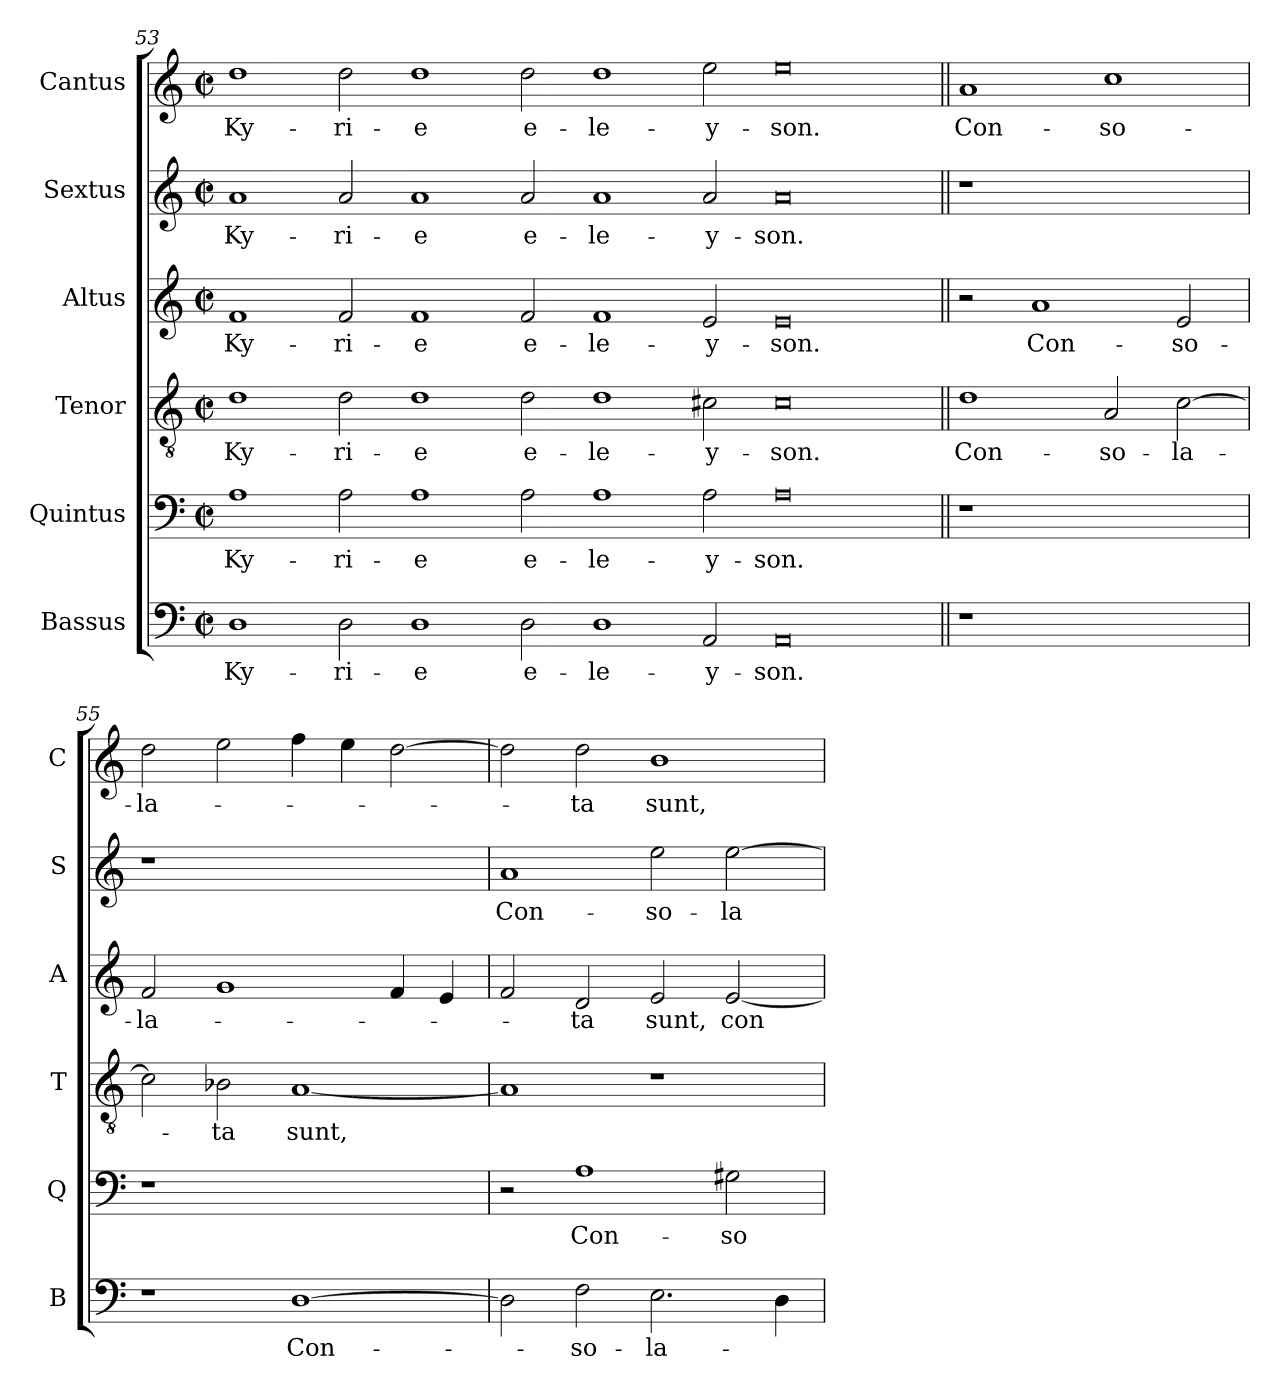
**kern	**text	**kern	**text	**kern	**text	**kern	**text	**kern	**text	**kern	**text
*part6	*part6	*part5	*part5	*part4	*part4	*part3	*part3	*part2	*part2	*part1	*part1
*staff6	*staff6	*staff5	*staff5	*staff4	*staff4	*staff3	*staff3	*staff2	*staff2	*staff1	*staff1
*I"Bassus	*	*I"Quintus	*	*I"Tenor	*	*I"Altus	*	*I"Sextus	*	*I"Cantus	*
*I'B	*	*I'Q	*	*I'T	*	*I'A	*	*I'S	*	*I'C	*
*clefF4	*	*clefF4	*	*clefGv2	*	*clefG2	*	*clefG2	*	*clefG2	*
*k[]	*	*k[]	*	*k[]	*	*k[]	*	*k[]	*	*k[]	*
*C:	*	*C:	*	*C:	*	*C:	*	*C:	*	*C:	*
*M2/2	*	*M2/2	*	*M2/2	*	*M2/2	*	*M2/2	*	*M2/2	*
*met(c|)	*	*met(c|)	*	*met(c|)	*	*met(c|)	*	*met(c|)	*	*met(c|)	*
=53	=53	=53	=53	=53	=53	=53	=53	=53	=53	=53	=53
!	!LO:LY:b	!	!LO:LY:b	!	!LO:LY:b	!	!LO:LY:b	!	!LO:LY:b	!	!LO:LY:b
1D	Ky-	1A	Ky-	1d	Ky-	1f	Ky-	1a	Ky-	1dd	Ky-
!	!LO:LY:b	!	!LO:LY:b	!	!LO:LY:b	!	!LO:LY:b	!	!LO:LY:b	!	!LO:LY:b
2D\	-ri-	2A\	-ri-	2d\	-ri-	2f/	-ri-	2a/	-ri-	2dd\	-ri-
!	!LO:LY:b	!	!LO:LY:b	!	!LO:LY:b	!	!LO:LY:b	!	!LO:LY:b	!	!LO:LY:b
1D	-e	1A	-e	1d	-e	1f	-e	1a	-e	1dd	-e
!	!LO:LY:b	!	!LO:LY:b	!	!LO:LY:b	!	!LO:LY:b	!	!LO:LY:b	!	!LO:LY:b
2D\	e-	2A\	e-	2d\	e-	2f/	e-	2a/	e-	2dd\	e-
!	!LO:LY:b	!	!LO:LY:b	!	!LO:LY:b	!	!LO:LY:b	!	!LO:LY:b	!	!LO:LY:b
1D	-le-	1A	-le-	1d	-le-	1f	-le-	1a	-le-	1dd	-le-
!	!LO:LY:b	!	!LO:LY:b	!	!LO:LY:b	!	!LO:LY:b	!	!LO:LY:b	!	!LO:LY:b
2AA/	-y-	2A\	-y-	2c#X\	-y-	2e/	-y-	2a/	-y-	2ee\	-y-
!	!LO:LY:b	!	!LO:LY:b	!	!LO:LY:b	!	!LO:LY:b	!	!LO:LY:b	!	!LO:LY:b
0AA	-son.	0A	-son.	0c#	-son.	0e	-son.	0a	-son.	0ee	-son.
!!LO:LB:g=z
=54||	=54||	=54||	=54||	=54||	=54||	=54||	=54||	=54||	=54||	=54||	=54||
!	!	!	!	!	!LO:LY:b	!	!	!	!	!	!LO:LY:b
1r	.	1r	.	1d	Con-	2r	.	1r	.	1a	Con-
!	!	!	!	!	!	!	!LO:LY:b	!	!	!	!
.	.	.	.	.	.	1a	Con-	.	.	.	.
!	!	!	!	!	!LO:LY:b	!	!	!	!	!	!LO:LY:b
1ryy	.	1ryy	.	2A/	-so-	.	.	1ryy	.	1cc	-so-
!	!	!	!	!	!LO:LY:b	!	!LO:LY:b	!	!	!	!
.	.	.	.	[2c\	-la-	2e/	-so-	.	.	.	.
=55	=55	=55	=55	=55	=55	=55	=55	=55	=55	=55	=55
!	!	!	!	!	!	!	!LO:LY:b	!	!	!	!LO:LY:b
1r	.	1r	.	2c\]	.	2f/	-la-	1r	.	2dd\	-la-
!	!	!	!	!	!LO:LY:b	!	!	!	!	!	!
.	.	.	.	2B-X\	-ta	1g	.	.	.	2ee\	.
!	!LO:LY:b	!	!	!	!LO:LY:b	!	!	!	!	!	!
[1D	Con-	1ryy	.	[1A	sunt,	.	.	1ryy	.	4ff\	.
.	.	.	.	.	.	.	.	.	.	4ee\	.
.	.	.	.	.	.	4f/	.	.	.	[2dd\	.
.	.	.	.	.	.	4e/	.	.	.	.	.
=56	=56	=56	=56	=56	=56	=56	=56	=56	=56	=56	=56
!	!	!	!	!	!	!	!	!	!LO:LY:b	!	!
2D\]	.	2r	.	1A]	.	2f/	.	1a	Con-	2dd\]	.
!	!LO:LY:b	!	!LO:LY:b	!	!	!	!LO:LY:b	!	!	!	!LO:LY:b
2F\	-so-	1A	Con-	.	.	2d/	-ta	.	.	2dd\	-ta
!	!LO:LY:b	!	!	!	!	!	!LO:LY:b	!	!LO:LY:b	!	!LO:LY:b
2.E\	-la-	.	.	1r	.	2e/	sunt,	2ee\	-so-	1b	sunt,
!	!	!	!LO:LY:b	!	!	!	!LO:LY:b	!	!LO:LY:b	!	!
.	.	2G#X\	-so-	.	.	[2e/	con-	[2ee\	-la-	.	.
4D\	.	.	.	.	.	.	.	.	.	.	.
=	=	=	=	=	=	=	=	=	=	=	=
*-	*-	*-	*-	*-	*-	*-	*-	*-	*-	*-	*-
